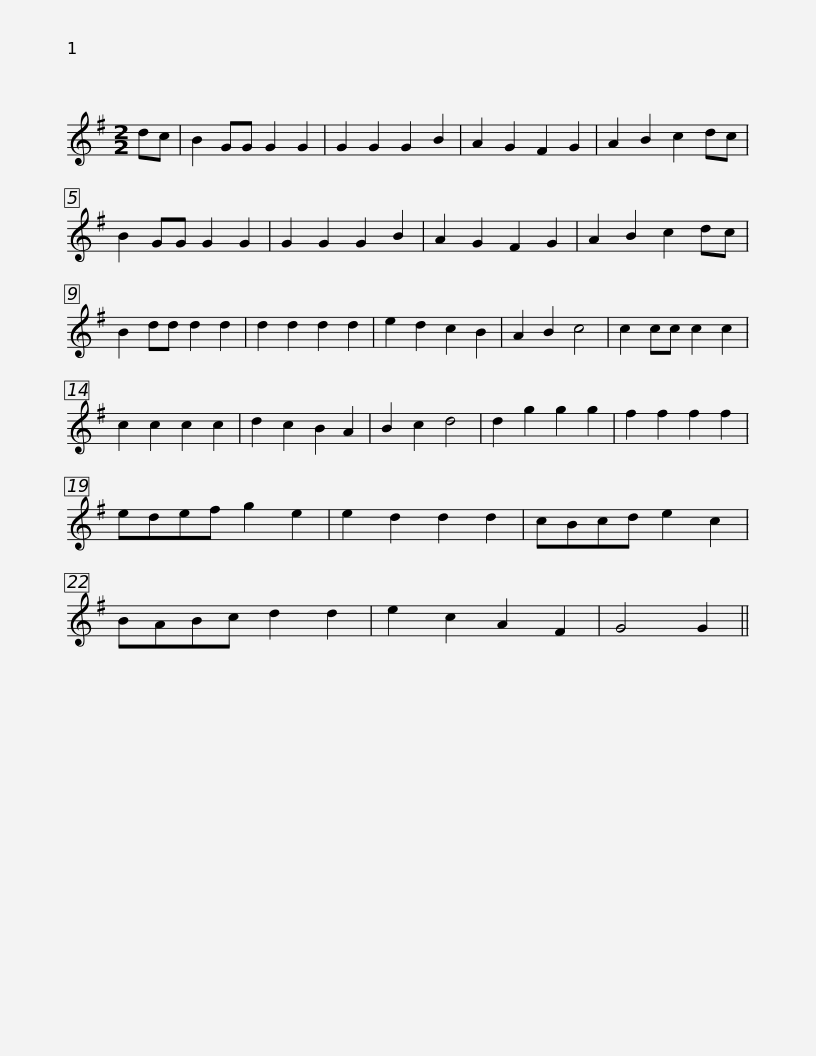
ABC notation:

X:1
L:1/8
M:2/2
I:linebreak $
K:G
V:1 treble
V:1
 dc | B2 GG G2 G2 | G2 G2 G2 B2 | A2 G2 F2 G2 | A2 B2 c2 dc | %5
 B2 GG G2 G2 | G2 G2 G2 B2 | A2 G2 F2 G2 | A2 B2 c2 dc |$ B2 dd d2 d2 | %10
 d2 d2 d2 d2 | e2 d2 c2 B2 | A2 B2 c4 | c2 cc c2 c2 | c2 c2 c2 c2 | %15
 d2 c2 B2 A2 | B2 c2 d4 | d2 g2 g2 g2 | f2 f2 f2 f2 |$ edef g2 e2 | %20
 e2 d2 d2 d2 | cBcd e2 c2 | BABc d2 d2 | e2 c2 A2 F2 | G4 G2 || %25
